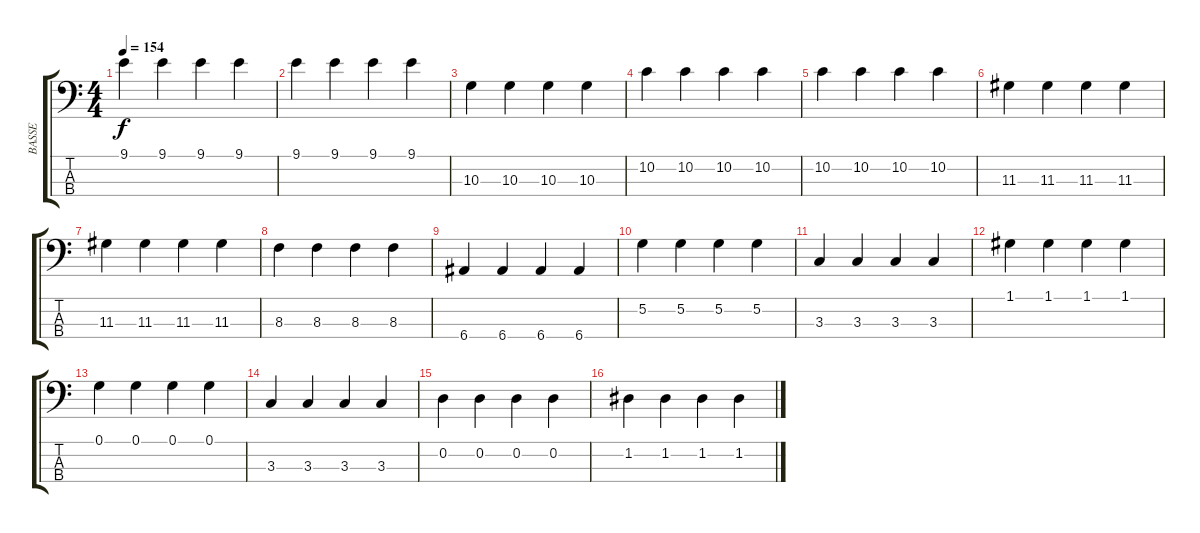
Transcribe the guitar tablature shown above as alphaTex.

\track ("BASSE" "BASSE") {instrument synthbass2}
\staff {score tabs}
\tuning (G2 D2 A1 E1) {hide}
\ts (4 4)
\tempo 154
\clef f4
\ks c
9.1.4{dy f} 9.1.4 9.1.4 9.1.4 |
9.1.4 9.1.4 9.1.4 9.1.4 |
10.3.4 10.3.4 10.3.4 10.3.4 |
10.2.4 10.2.4 10.2.4 10.2.4 |
10.2.4 10.2.4 10.2.4 10.2.4 |
11.3.4 11.3.4 11.3.4 11.3.4 |
11.3.4 11.3.4 11.3.4 11.3.4 |
8.3.4 8.3.4 8.3.4 8.3.4 |
6.4.4 6.4.4 6.4.4 6.4.4 |
5.2.4 5.2.4 5.2.4 5.2.4 |
3.3.4 3.3.4 3.3.4 3.3.4 |
1.1.4 1.1.4 1.1.4 1.1.4 |
0.1.4 0.1.4 0.1.4 0.1.4 |
3.3.4 3.3.4 3.3.4 3.3.4 |
0.2.4 0.2.4 0.2.4 0.2.4 |
1.2.4 1.2.4 1.2.4 1.2.4
